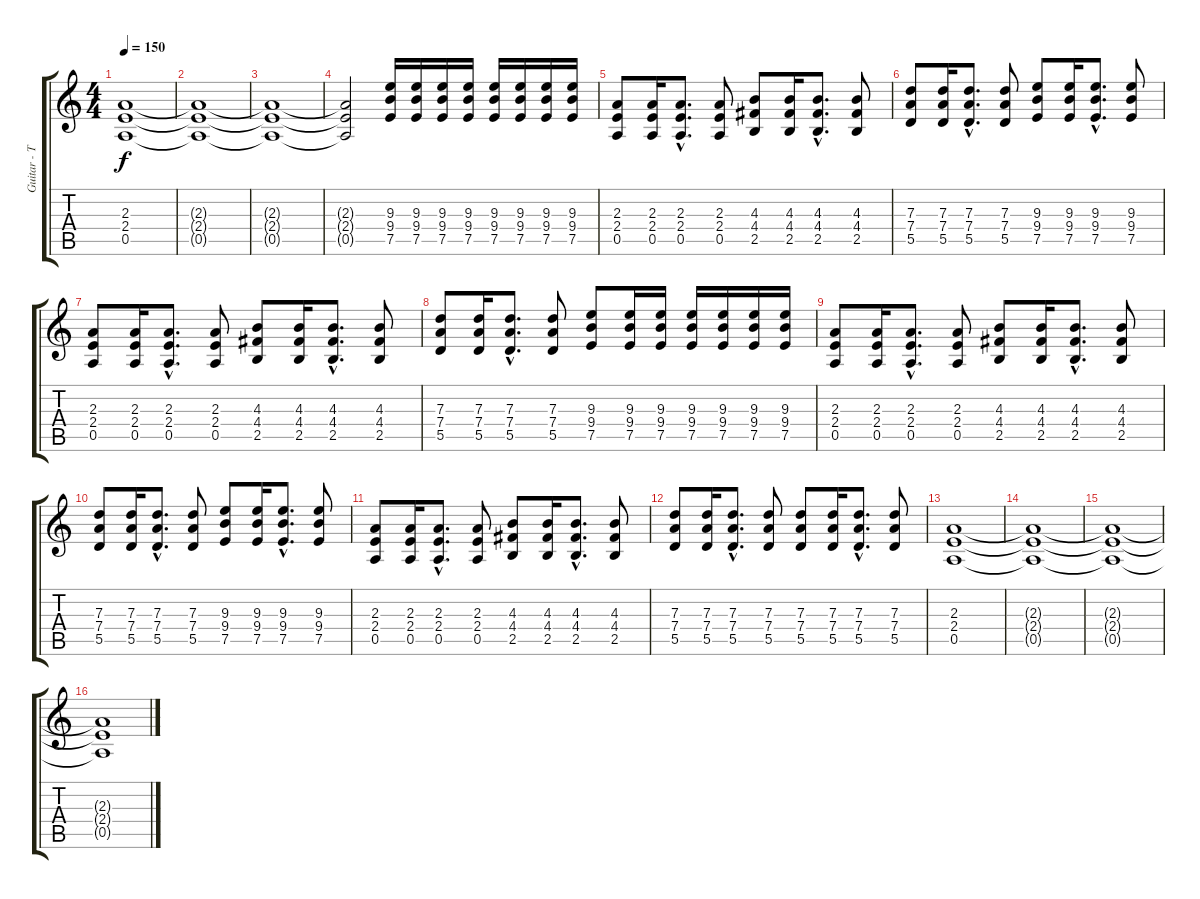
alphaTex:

\track ("Guitar - Tom Mattew Delonge" "Guitar - T") {instrument overdrivenguitar}
\staff {score tabs}
\tuning (E4 B3 G3 D3 A2 E2) {hide}
\ts (4 4)
\tempo 150
\clef g2
\ks c
(2.3{t} 2.4{t} 0.5{t}).1{dy f} |
(2.3{t} 2.4{t} 0.5{t}).1 |
(2.3{t} 2.4{t} 0.5{t}).1 |
(2.3{t} 2.4{t} 0.5{t}).2 (9.3 9.4 7.5).16 (9.3 9.4 7.5).16 (9.3 9.4 7.5).16 (9.3 9.4 7.5).16 (9.3 9.4 7.5).16 (9.3 9.4 7.5).16 (9.3 9.4 7.5).16 (9.3 9.4 7.5).16 |
(2.3 2.4 0.5).8 (2.3 2.4 0.5).16 (2.3{hac} 2.4{hac} 0.5{hac}).8{d} (2.3 2.4 0.5).8 (4.3 4.4 2.5).8 (4.3 4.4 2.5).16 (4.3{hac} 4.4{hac} 2.5{hac}).8{d} (4.3 4.4 2.5).8 |
(7.3 7.4 5.5).8 (7.3 7.4 5.5).16 (7.3{hac} 7.4{hac} 5.5{hac}).8{d} (7.3 7.4 5.5).8 (9.3 9.4 7.5).8 (9.3 9.4 7.5).16 (9.3{hac} 9.4{hac} 7.5{hac}).8{d} (9.3 9.4 7.5).8 |
(2.3 2.4 0.5).8 (2.3 2.4 0.5).16 (2.3{hac} 2.4{hac} 0.5{hac}).8{d} (2.3 2.4 0.5).8 (4.3 4.4 2.5).8 (4.3 4.4 2.5).16 (4.3{hac} 4.4{hac} 2.5{hac}).8{d} (4.3 4.4 2.5).8 |
(7.3 7.4 5.5).8 (7.3 7.4 5.5).16 (7.3{hac} 7.4{hac} 5.5{hac}).8{d} (7.3 7.4 5.5).8 (9.3 9.4 7.5).8 (9.3 9.4 7.5).16 (9.3 9.4 7.5).16 (9.3 9.4 7.5).16 (9.3 9.4 7.5).16 (9.3 9.4 7.5).16 (9.3 9.4 7.5).16 |
(2.3 2.4 0.5).8 (2.3 2.4 0.5).16 (2.3{hac} 2.4{hac} 0.5{hac}).8{d} (2.3 2.4 0.5).8 (4.3 4.4 2.5).8 (4.3 4.4 2.5).16 (4.3{hac} 4.4{hac} 2.5{hac}).8{d} (4.3 4.4 2.5).8 |
(7.3 7.4 5.5).8 (7.3 7.4 5.5).16 (7.3{hac} 7.4{hac} 5.5{hac}).8{d} (7.3 7.4 5.5).8 (9.3 9.4 7.5).8 (9.3 9.4 7.5).16 (9.3{hac} 9.4{hac} 7.5{hac}).8{d} (9.3 9.4 7.5).8 |
(2.3 2.4 0.5).8 (2.3 2.4 0.5).16 (2.3{hac} 2.4{hac} 0.5{hac}).8{d} (2.3 2.4 0.5).8 (4.3 4.4 2.5).8 (4.3 4.4 2.5).16 (4.3{hac} 4.4{hac} 2.5{hac}).8{d} (4.3 4.4 2.5).8 |
(7.3 7.4 5.5).8 (7.3 7.4 5.5).16 (7.3{hac} 7.4{hac} 5.5{hac}).8{d} (7.3 7.4 5.5).8 (7.3 7.4 5.5).8 (7.3 7.4 5.5).16 (7.3{hac} 7.4{hac} 5.5{hac}).8{d} (7.3 7.4 5.5).8 |
(2.3 2.4 0.5).1 |
(2.3{t} 2.4{t} 0.5{t}).1 |
(2.3{t} 2.4{t} 0.5{t}).1 |
(2.3{t} 2.4{t} 0.5{t}).1
